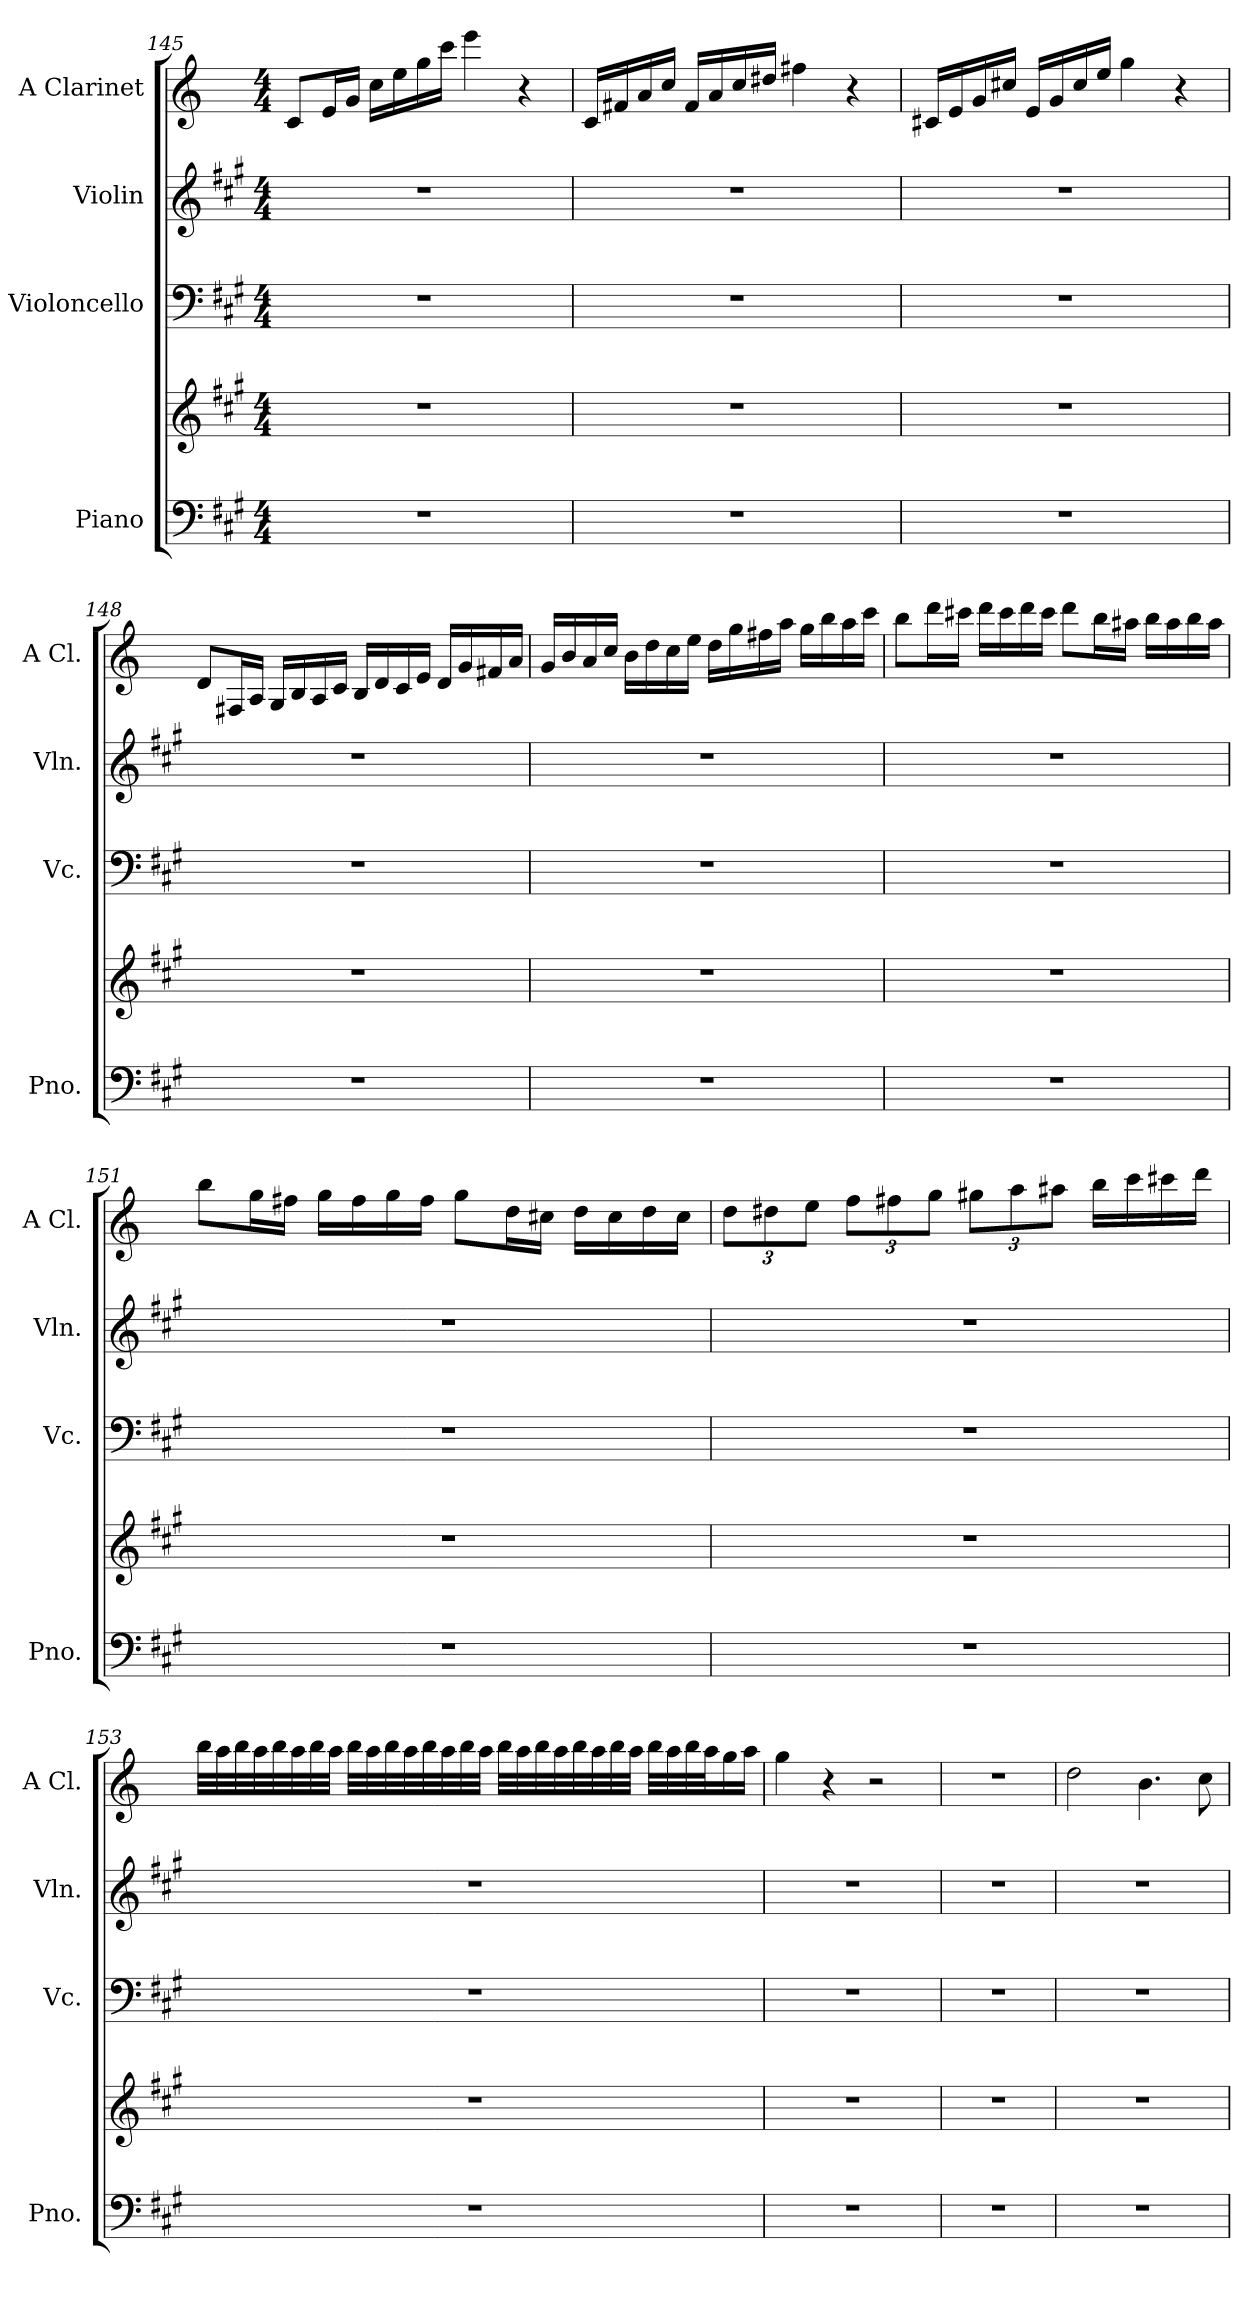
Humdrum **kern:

**kern	**kern	**kern	**kern	**kern
*part4	*part4	*part3	*part2	*part1
*staff5	*staff4	*staff3	*staff2	*staff1
*I"Piano	*	*I"Violoncello	*I"Violin	*I"A Clarinet
*I'Pno.	*	*I'Vc.	*I'Vln.	*I'A Cl.
*clefF4	*clefG2	*clefF4	*clefG2	*clefG2
*	*	*	*	*ITrd2c3
*k[f#c#g#]	*k[f#c#g#]	*k[f#c#g#]	*k[f#c#g#]	*k[f#c#g#]
*M4/4	*M4/4	*M4/4	*M4/4	*M4/4
=145	=145	=145	=145	=145
1r	1r	1r	1r	8A/L
.	.	.	.	16c#/L
.	.	.	.	16e/JJ
.	.	.	.	16a\LL
.	.	.	.	16cc#\
.	.	.	.	16ee\
.	.	.	.	16aa\JJ
.	.	.	.	4ccc#\
.	.	.	.	4r
!!LO:LB:g=z
=146	=146	=146	=146	=146
1r	1r	1r	1r	16A/LL
.	.	.	.	16d#X/
.	.	.	.	16f#/
.	.	.	.	16a/JJ
.	.	.	.	16d#/LL
.	.	.	.	16f#/
.	.	.	.	16a/
.	.	.	.	16b#X/JJ
.	.	.	.	4dd#X\
.	.	.	.	4r
=147	=147	=147	=147	=147
1r	1r	1r	1r	16A#X/LL
.	.	.	.	16c#/
.	.	.	.	16e/
.	.	.	.	16a#X/JJ
.	.	.	.	16c#/LL
.	.	.	.	16e/
.	.	.	.	16a#/
.	.	.	.	16cc#/JJ
.	.	.	.	4ee\
.	.	.	.	4r
=148	=148	=148	=148	=148
1r	1r	1r	1r	8B/L
.	.	.	.	16D#X/L
.	.	.	.	16F#/JJ
.	.	.	.	16E/LL
.	.	.	.	16G#/
.	.	.	.	16F#/
.	.	.	.	16A/JJ
.	.	.	.	16G#/LL
.	.	.	.	16B/
.	.	.	.	16A/
.	.	.	.	16c#/JJ
.	.	.	.	16B/LL
.	.	.	.	16e/
.	.	.	.	16d#X/
.	.	.	.	16f#/JJ
!!LO:LB:g=z
=149	=149	=149	=149	=149
1r	1r	1r	1r	16e/LL
.	.	.	.	16g#/
.	.	.	.	16f#/
.	.	.	.	16a/JJ
.	.	.	.	16g#\LL
.	.	.	.	16b\
.	.	.	.	16a\
.	.	.	.	16cc#\JJ
.	.	.	.	16b\LL
.	.	.	.	16ee\
.	.	.	.	16dd#X\
.	.	.	.	16ff#\JJ
.	.	.	.	16ee\LL
.	.	.	.	16gg#\
.	.	.	.	16ff#\
.	.	.	.	16aa\JJ
=150	=150	=150	=150	=150
1r	1r	1r	1r	8gg#\L
.	.	.	.	16bb\L
.	.	.	.	16aa#X\JJ
.	.	.	.	16bb\LL
.	.	.	.	16aa#\
.	.	.	.	16bb\
.	.	.	.	16aa#\JJ
.	.	.	.	8bb\L
.	.	.	.	16gg#\L
.	.	.	.	16ff##X\JJ
.	.	.	.	16gg#\LL
.	.	.	.	16ff##\
.	.	.	.	16gg#\
.	.	.	.	16ff##\JJ
!!LO:LB:g=z
=151	=151	=151	=151	=151
1r	1r	1r	1r	8gg#\L
.	.	.	.	16ee\L
.	.	.	.	16dd#X\JJ
.	.	.	.	16ee\LL
.	.	.	.	16dd#\
.	.	.	.	16ee\
.	.	.	.	16dd#\JJ
.	.	.	.	8ee\L
.	.	.	.	16b\L
.	.	.	.	16a#X\JJ
.	.	.	.	16b\LL
.	.	.	.	16a#\
.	.	.	.	16b\
.	.	.	.	16a#\JJ
=152	=152	=152	=152	=152
1r	1r	1r	1r	12b\L
.	.	.	.	12b#X\
.	.	.	.	12cc#\J
.	.	.	.	12dd\L
.	.	.	.	12dd#X\
.	.	.	.	12ee\J
.	.	.	.	12ee#X\L
.	.	.	.	12ff#\
.	.	.	.	12ff##X\J
.	.	.	.	16gg#\LL
.	.	.	.	16aa\
.	.	.	.	16aa#X\
.	.	.	.	16bb\JJ
!!LO:LB:g=z
=153	=153	=153	=153	=153
1r	1r	1r	1r	32gg#\LLL
.	.	.	.	32ff#\
.	.	.	.	32gg#\
.	.	.	.	32ff#\
.	.	.	.	32gg#\
.	.	.	.	32ff#\
.	.	.	.	32gg#\
.	.	.	.	32ff#\JJJ
.	.	.	.	32gg#\LLL
.	.	.	.	32ff#\
.	.	.	.	32gg#\
.	.	.	.	32ff#\
.	.	.	.	32gg#\
.	.	.	.	32ff#\
.	.	.	.	32gg#\
.	.	.	.	32ff#\JJJ
.	.	.	.	32gg#\LLL
.	.	.	.	32ff#\
.	.	.	.	32gg#\
.	.	.	.	32ff#\
.	.	.	.	32gg#\
.	.	.	.	32ff#\
.	.	.	.	32gg#\
.	.	.	.	32ff#\JJJ
.	.	.	.	32gg#\LLL
.	.	.	.	32ff#\
.	.	.	.	32gg#\
.	.	.	.	32ff#\J
.	.	.	.	16ee\
.	.	.	.	16ff#\JJ
=154	=154	=154	=154	=154
1r	1r	1r	1r	4ee\
.	.	.	.	4r
.	.	.	.	2r
=155	=155	=155	=155	=155
1r	1r	1r	1r	1r
!!LO:LB:g=z
=156	=156	=156	=156	=156
1r	1r	1r	1r	2b\
.	.	.	.	4.g#\
.	.	.	.	8a\
=	=	=	=	=
*-	*-	*-	*-	*-
